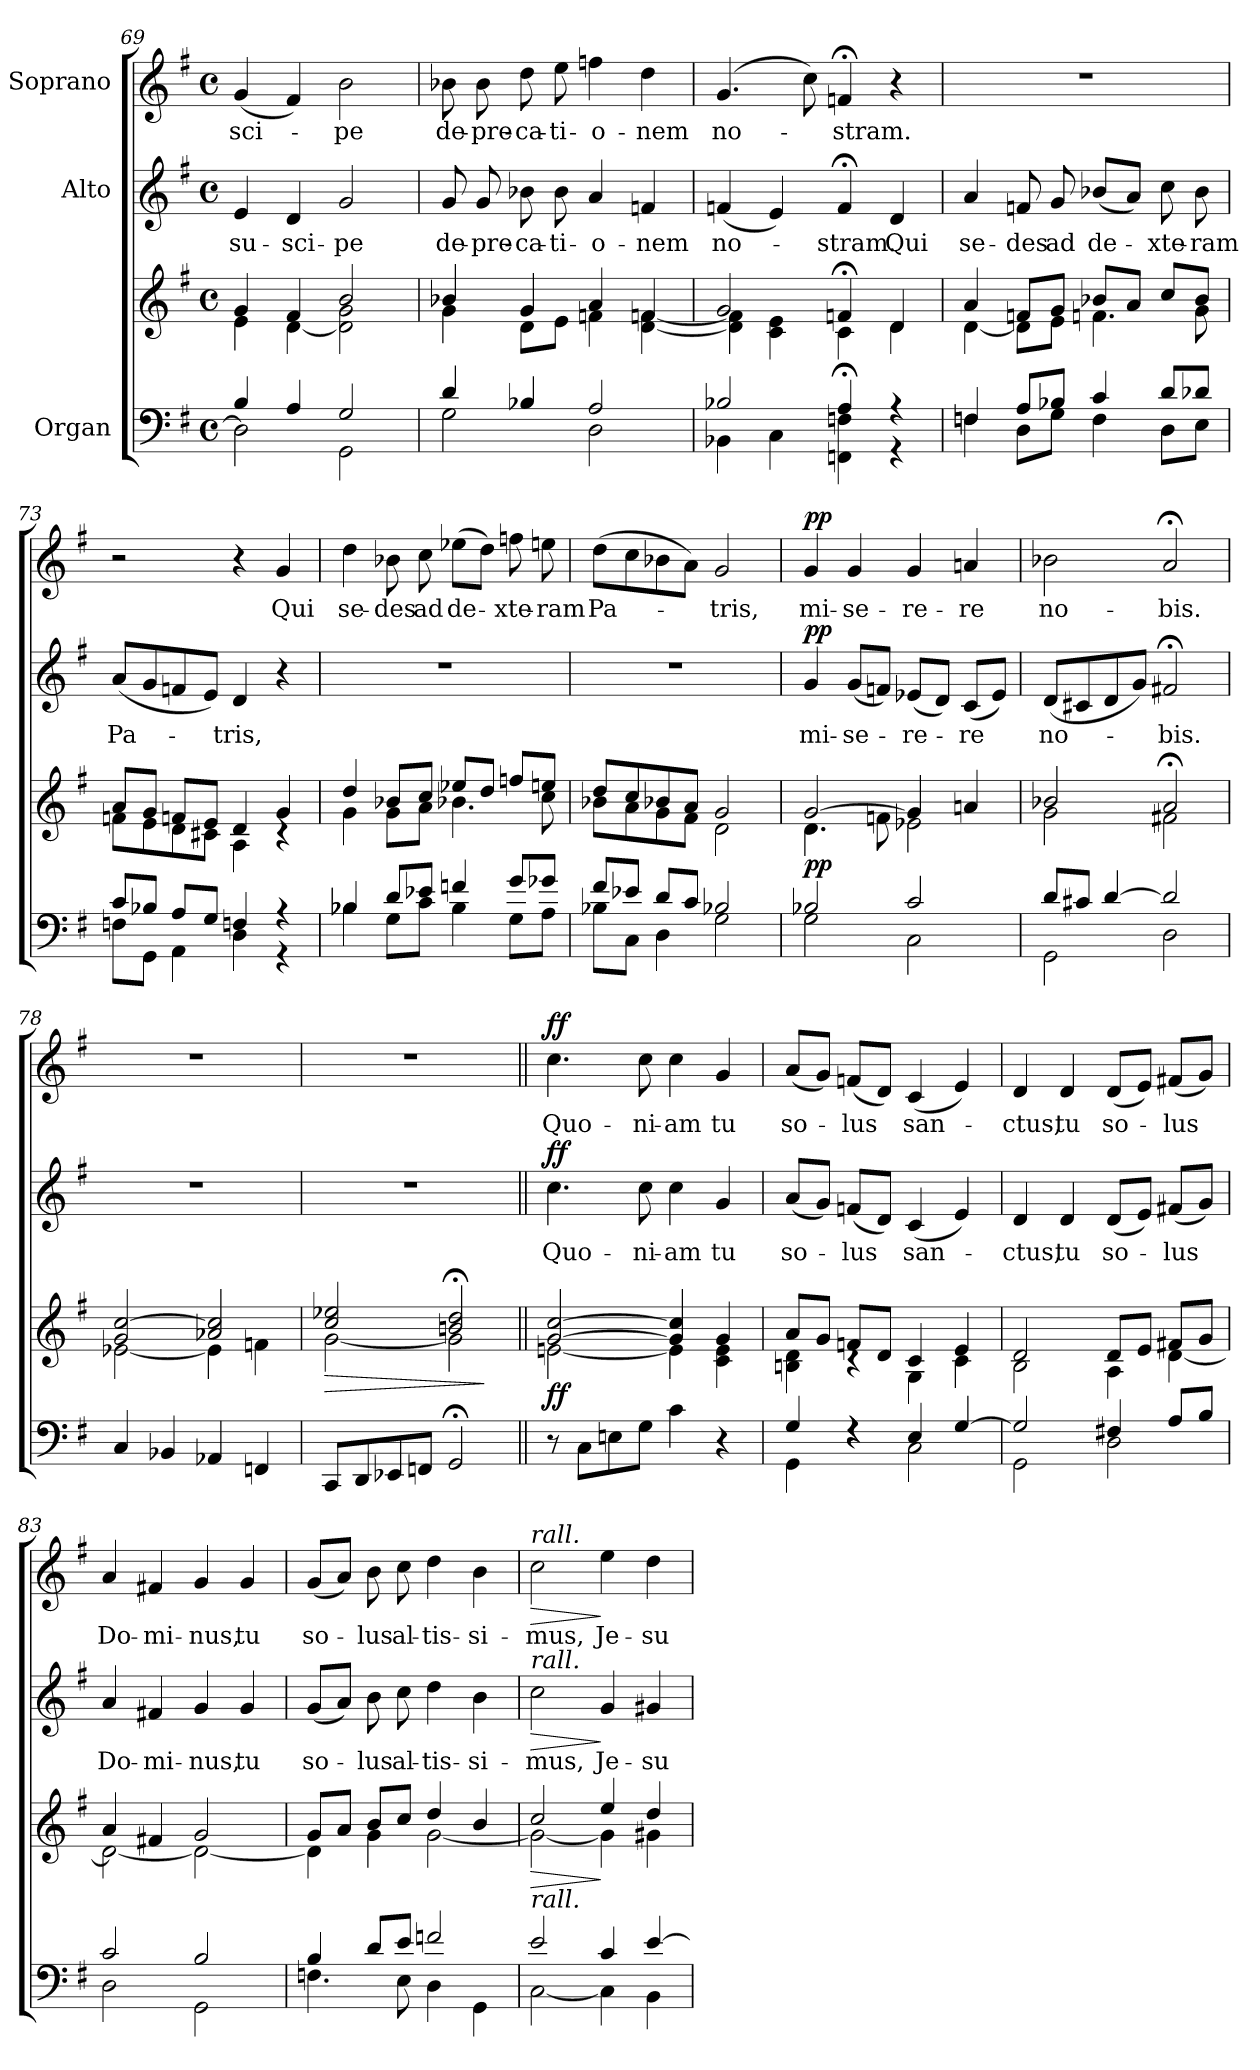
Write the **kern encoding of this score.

**kern	**kern	**dynam	**kern	**text	**dynam	**kern	**text	**dynam
*part3	*part3	*part3	*part2	*part2	*part2	*part1	*part1	*part1
*staff4	*staff3	*staff3/4	*staff2	*staff2	*staff2	*staff1	*staff1	*staff1
*I"Organ	*	*	*I"Alto	*	*	*I"Soprano	*	*
*clefF4	*clefG2	*	*clefG2	*	*	*clefG2	*	*
*k[f#]	*k[f#]	*	*k[f#]	*	*	*k[f#]	*	*
*G:	*G:	*	*G:	*	*	*G:	*	*
*M4/4	*M4/4	*	*M4/4	*	*	*M4/4	*	*
*met(c)	*met(c)	*	*met(c)	*	*	*met(c)	*	*
=69	=69	=69	=69	=69	=69	=69	=69	=69
*^	*^	*	*	*	*	*	*	*
!	!	!	!	!	!	!LO:LY:b	!	!	!LO:LY:b	!
4B/	2D\]	4g/	4e\	.	4e/	su-	.	(<4g/	-sci-	.
!	!	!	!	!	!	!LO:LY:b	!	!	!	!
4A/	.	4f#/	[<4d\	.	4d/	-sci-	.	4f#/)	.	.
!	!	!	!	!	!	!LO:LY:b	!	!	!LO:LY:b	!
2G/	2GG\	2b/	2d\] 2g\	.	2g/	-pe	.	2b\	-pe	.
=70	=70	=70	=70	=70	=70	=70	=70	=70	=70	=70
!	!	!	!	!	!	!LO:LY:b	!	!	!LO:LY:b	!
4d/	2G\	4b-X/	4g\	.	8g/	de-	.	8b-X\	de-	.
!	!	!	!	!	!	!LO:LY:b	!	!	!LO:LY:b	!
.	.	.	.	.	8g/	-pre-	.	8b-\	-pre-	.
!	!	!	!	!	!	!LO:LY:b	!	!	!LO:LY:b	!
4B-X/	.	4g/	8d\L	.	8b-X\	-ca-	.	8dd\	-ca-	.
!	!	!	!	!	!	!LO:LY:b	!	!	!LO:LY:b	!
.	.	.	8e\J	.	8b-\	-ti-	.	8ee\	-ti-	.
!	!	!	!	!	!	!LO:LY:b	!	!	!LO:LY:b	!
2A/	2D\	4a/	4fn\	.	4a/	-o-	.	4ffn\	-o-	.
!	!	!	!	!	!	!LO:LY:b	!	!	!LO:LY:b	!
.	.	4fn/	[<4d\ [<4f\	.	4fn/	-nem	.	4dd\	-nem	.
=71	=71	=71	=71	=71	=71	=71	=71	=71	=71	=71
!	!	!	!	!	!	!LO:LY:b	!	!	!LO:LY:b	!
2B-X/	4BB-X\	2g/	4d\] 4f\]	.	(<4fn/	no-	.	(4.g/	no-	.
.	4C\	.	4c\ 4e\	.	4e/)	.	.	.	.	.
.	.	.	.	.	.	.	.	8cc\)	.	.
!	!	!	!	!	!	!LO:LY:b	!	!	!LO:LY:b	!
4A;</	4FFn\ 4Fn\	4fn;</	4c\	.	4f;</	-stram.	.	4fn;</	-stram.	.
!	!	!	!	!	!	!LO:LY:b	!	!	!	!
4r	4r	4d/	4d\	.	4d/	Qui	.	4r	.	.
=72	=72	=72	=72	=72	=72	=72	=72	=72	=72	=72
!	!	!	!	!	!	!LO:LY:b	!	!	!	!
4Fn/	4Fn\	4a/	[<4d\	.	4a/	se-	.	1r	.	.
!	!	!	!	!	!	!LO:LY:b	!	!	!	!
8A/L	8D\L	8fn/L	8d\L]	.	8fn/	-des	.	.	.	.
!	!	!	!	!	!	!LO:LY:b	!	!	!	!
8B-X/J	8G\J	8g/J	8e\J	.	8g/	ad	.	.	.	.
!	!	!	!	!	!	!LO:LY:b	!	!	!	!
4c/	4F\	8b-X/L	4.fn\	.	(<8b-X/L	de-	.	.	.	.
.	.	8a/J	.	.	8a/J)	.	.	.	.	.
!	!	!	!	!	!	!LO:LY:b	!	!	!	!
8d/L	8D\L	8cc/L	.	.	8cc\	-xte-	.	.	.	.
!	!	!	!	!	!	!LO:LY:b	!	!	!	!
8d-X/J	8E\J	8b-/J	8g\	.	8b-\	-ram	.	.	.	.
!!LO:LB:g=z
=73	=73	=73	=73	=73	=73	=73	=73	=73	=73	=73
!	!	!	!	!	!	!LO:LY:b	!	!	!	!
8c/L	8Fn\L	8a/L	8fn\L	.	(<8a/L	Pa-	.	2r	.	.
8B-X/J	8GG\J	8g/J	8e\	.	8g/	.	.	.	.	.
8A/L	4AA\	8fn/L	8d\	.	8fn/	.	.	.	.	.
8G/J	.	8e/J	8c#X\J	.	8e/J)	.	.	.	.	.
!	!	!	!	!	!	!LO:LY:b	!	!	!	!
4Fn/	4D\	4d/	4A\	.	4d/	-tris,	.	4r	.	.
!	!	!	!	!	!	!	!	!	!LO:LY:b	!
4r	4r	4g/	4rc	.	4r	.	.	4g/	Qui	.
=74	=74	=74	=74	=74	=74	=74	=74	=74	=74	=74
!	!	!	!	!	!	!	!	!	!LO:LY:b	!
4B-X/	4B-X\	4dd/	4g\	.	1r	.	.	4dd\	se-	.
!	!	!	!	!	!	!	!	!	!LO:LY:b	!
8d/L	8G\L	8b-X/L	8g\L	.	.	.	.	8b-X\	-des	.
!	!	!	!	!	!	!	!	!	!LO:LY:b	!
8e-X/J	8c\J	8cc/J	8a\J	.	.	.	.	8cc\	ad	.
!	!	!	!	!	!	!	!	!	!LO:LY:b	!
4fn/	4B-\	8ee-X/L	4.b-X\	.	.	.	.	(>8ee-X\L	de-	.
.	.	8dd/J	.	.	.	.	.	8dd\J)	.	.
!	!	!	!	!	!	!	!	!	!LO:LY:b	!
8g/L	8G\L	8ffn/L	.	.	.	.	.	8ffn\	-xte-	.
!	!	!	!	!	!	!	!	!	!LO:LY:b	!
8g-X/J	8A\J	8een/J	8cc\	.	.	.	.	8een\	-ram	.
=75	=75	=75	=75	=75	=75	=75	=75	=75	=75	=75
!	!	!	!	!	!	!	!	!	!LO:LY:b	!
8f#/L	8B-X\L	8dd/L	8b-X\L	.	1r	.	.	(>8dd\L	Pa-	.
8e-X/J	8C\J	8cc/	8a\	.	.	.	.	8cc\	.	.
8d/L	4D\	8b-X/	8g\	.	.	.	.	8b-X\	.	.
8c/J	.	8a/J	8f#\J	.	.	.	.	8a\J)	.	.
!	!	!	!	!	!	!	!	!	!LO:LY:b	!
2B-X/	2G\	2g/	2d\	.	.	.	.	2g/	-tris,	.
=76	=76	=76	=76	=76	=76	=76	=76	=76	=76	=76
!	!	!	!	!LO:DY:b	!	!LO:LY:b	!LO:DY:b	!	!LO:LY:b	!LO:DY:b
2B-X/	2G\	[>2g/	4.d\	pp	4g/	mi-	pp	4g/	mi-	pp
!	!	!	!	!	!	!LO:LY:b	!	!	!LO:LY:b	!
.	.	.	.	.	(<8g/L	-se-	.	4g/	-se-	.
.	.	.	8fn\	.	8fn/J)	.	.	.	.	.
!	!	!	!	!	!	!LO:LY:b	!	!	!LO:LY:b	!
2c/	2C\	4g/]	2e-X\	.	(<8e-X/L	-re-	.	4g/	-re-	.
.	.	.	.	.	8d/J)	.	.	.	.	.
!	!	!	!	!	!	!LO:LY:b	!	!	!LO:LY:b	!
.	.	4an/	.	.	(<8c/L	-re	.	4an/	-re	.
.	.	.	.	.	8e-/J)	.	.	.	.	.
!!LO:LB:g=z
=77	=77	=77	=77	=77	=77	=77	=77	=77	=77	=77
!	!	!	!	!	!	!LO:LY:b	!	!	!LO:LY:b	!
8d/L	2GG\	2b-X/	2g\	.	(<8d/L	no-	.	2b-X\	no-	.
8c#X/J	.	.	.	.	8c#X/	.	.	.	.	.
[>4d/	.	.	.	.	8d/	.	.	.	.	.
.	.	.	.	.	8g/J)	.	.	.	.	.
!	!	!	!	!	!	!LO:LY:b	!	!	!LO:LY:b	!
2d/]	2D\	2a;</	2f#X\	.	2f#X;</	-bis.	.	2a;</	-bis.	.
*v	*v	*	*	*	*	*	*	*	*	*
=78	=78	=78	=78	=78	=78	=78	=78	=78	=78
4C/	2g/ [>2cc/	[<2e-X\	.	1r	.	.	1r	.	.
4BB-X/	.	.	.	.	.	.	.	.	.
4AA-X/	2a-X/ 2cc/]	4e-\]	.	.	.	.	.	.	.
4FFn/	.	4fn\	.	.	.	.	.	.	.
=79	=79	=79	=79	=79	=79	=79	=79	=79	=79
!	!	!	!LO:HP:b	!	!	!	!	!	!
8CC/L	2cc/ 2ee-X/	[<2g\	>	1r	.	.	1r	.	.
8DD/	.	.	.	.	.	.	.	.	.
8EE-X/	.	.	.	.	.	.	.	.	.
8FFn/J	.	.	.	.	.	.	.	.	.
2GG;</	2bn/;< 2dd/;<	2g\]	.	.	.	.	.	.	.
*	*v	*v	*	*	*	*	*	*	*
.	.	]	.	.	.	.	.	.
=80||	=80||	=80||	=80||	=80||	=80||	=80||	=80||	=80||
*	*^	*	*	*	*	*	*	*
!	!	!	!LO:DY:b	!	!LO:LY:b	!LO:DY:b	!	!LO:LY:b	!LO:DY:b
8r	[>2g/ [>2cc/	[<2en\	ff	4.cc\	Quo-	ff	4.cc\	Quo-	ff
8C\L	.	.	.	.	.	.	.	.	.
8En\	.	.	.	.	.	.	.	.	.
!	!	!	!	!	!LO:LY:b	!	!	!LO:LY:b	!
8G\J	.	.	.	8cc\	-ni-	.	8cc\	-ni-	.
!	!	!	!	!	!LO:LY:b	!	!	!LO:LY:b	!
4c\	4g/] 4cc/]	4e\]	.	4cc\	-am	.	4cc\	-am	.
!	!	!	!	!	!LO:LY:b	!	!	!LO:LY:b	!
4r	4g/	4c\ 4e\	.	4g/	tu	.	4g/	tu	.
=81	=81	=81	=81	=81	=81	=81	=81	=81	=81
*^	*	*	*	*	*	*	*	*	*
!	!	!	!	!	!	!LO:LY:b	!	!	!LO:LY:b	!
4G/	4GG\	8a/L	4Bn\ 4d\	.	(<8a/L	so-	.	(<8a/L	so-	.
.	.	8g/J	.	.	8g/J)	.	.	8g/J)	.	.
!	!	!	!	!	!	!LO:LY:b	!	!	!LO:LY:b	!
4rE	4rE	8fn/L	4rc	.	(<8fn/L	-lus	.	(<8fn/L	-lus	.
.	.	8d/J	.	.	8d/J)	.	.	8d/J)	.	.
!	!	!	!	!	!	!LO:LY:b	!	!	!LO:LY:b	!
4E/	2C\	4c/	4G\	.	(<4c/	san-	.	(<4c/	san-	.
[>4G/	.	4e/	4c\	.	4e/)	.	.	4e/)	.	.
!!LO:PB:g=z
=82	=82	=82	=82	=82	=82	=82	=82	=82	=82	=82
!	!	!	!	!	!	!LO:LY:b	!	!	!LO:LY:b	!
2G/]	2GG\	2d/	2B\	.	4d/	-ctus,	.	4d/	-ctus,	.
!	!	!	!	!	!	!LO:LY:b	!	!	!LO:LY:b	!
.	.	.	.	.	4d/	tu	.	4d/	tu	.
!	!	!	!	!	!	!LO:LY:b	!	!	!LO:LY:b	!
4F#X/	2D\	8d/L	4A\	.	(<8d/L	so-	.	(<8d/L	so-	.
.	.	8e/J	.	.	8e/J)	.	.	8e/J)	.	.
!	!	!	!	!	!	!LO:LY:b	!	!	!LO:LY:b	!
8A/L	.	8f#X/L	[<4d\	.	(<8f#X/L	-lus	.	(<8f#X/L	-lus	.
8B/J	.	8g/J	.	.	8g/J)	.	.	8g/J)	.	.
=83	=83	=83	=83	=83	=83	=83	=83	=83	=83	=83
!	!	!	!	!	!	!LO:LY:b	!	!	!LO:LY:b	!
2c/	2D\	4a/	2d\_	.	4a/	Do-	.	4a/	Do-	.
!	!	!	!	!	!	!LO:LY:b	!	!	!LO:LY:b	!
.	.	4f#X/	.	.	4f#X/	-mi-	.	4f#X/	-mi-	.
!	!	!	!	!	!	!LO:LY:b	!	!	!LO:LY:b	!
2B/	2GG\	2g/	2d\_	.	4g/	-nus,	.	4g/	-nus,	.
!	!	!	!	!	!	!LO:LY:b	!	!	!LO:LY:b	!
.	.	.	.	.	4g/	tu	.	4g/	tu	.
=84	=84	=84	=84	=84	=84	=84	=84	=84	=84	=84
!	!	!	!	!	!	!LO:LY:b	!	!	!LO:LY:b	!
4B/	4.Fn\	8g/L	4d\]	.	(<8g/L	so-	.	(<8g/L	so-	.
.	.	8a/J	.	.	8a/J)	.	.	8a/J)	.	.
!	!	!	!	!	!	!LO:LY:b	!	!	!LO:LY:b	!
8d/L	.	8b/L	4g\	.	8b\	-lus	.	8b\	-lus	.
!	!	!	!	!	!	!LO:LY:b	!	!	!LO:LY:b	!
8e/J	8E\	8cc/J	.	.	8cc\	al-	.	8cc\	al-	.
!	!	!	!	!	!	!LO:LY:b	!	!	!LO:LY:b	!
2fn/	4D\	4dd/	[<2g\	.	4dd\	-tis-	.	4dd\	-tis-	.
!	!	!	!	!	!	!LO:LY:b	!	!	!LO:LY:b	!
.	4GG\	4b/	.	.	4b\	-si-	.	4b\	-si-	.
=85	=85	=85	=85	=85	=85	=85	=85	=85	=85	=85
!	!	!	!	!	!	!	!	!LO:TX:a:i:t=rall.	!	!
!	!	!	!	!	!LO:TX:a:i:t=rall.	!	!	!	!	!
!	!	!LO:TX:b:i:t=rall.	!	!	!	!	!	!	!	!
!	!	!	!	!LO:HP:b	!	!LO:LY:b	!LO:HP:b	!	!LO:LY:b	!LO:HP:b
2e/	[<2C\	2cc/	2g\_	>	2cc\	-mus,	>	2cc\	-mus,	>
!	!	!	!	!	!	!LO:LY:b	!	!	!LO:LY:b	!
4c/	4C\]	4ee/	4g\]	]	4g/	Je-	]	4ee\	Je-	]
!	!	!	!	!	!	!LO:LY:b	!	!	!LO:LY:b	!
[>4e/	4BB\	4dd/	4g#X\	.	4g#X/	-su	.	4dd\	-su	.
*v	*v	*	*	*	*	*	*	*	*	*
*	*v	*v	*	*	*	*	*	*	*
=	=	=	=	=	=	=	=	=
*-	*-	*-	*-	*-	*-	*-	*-	*-
